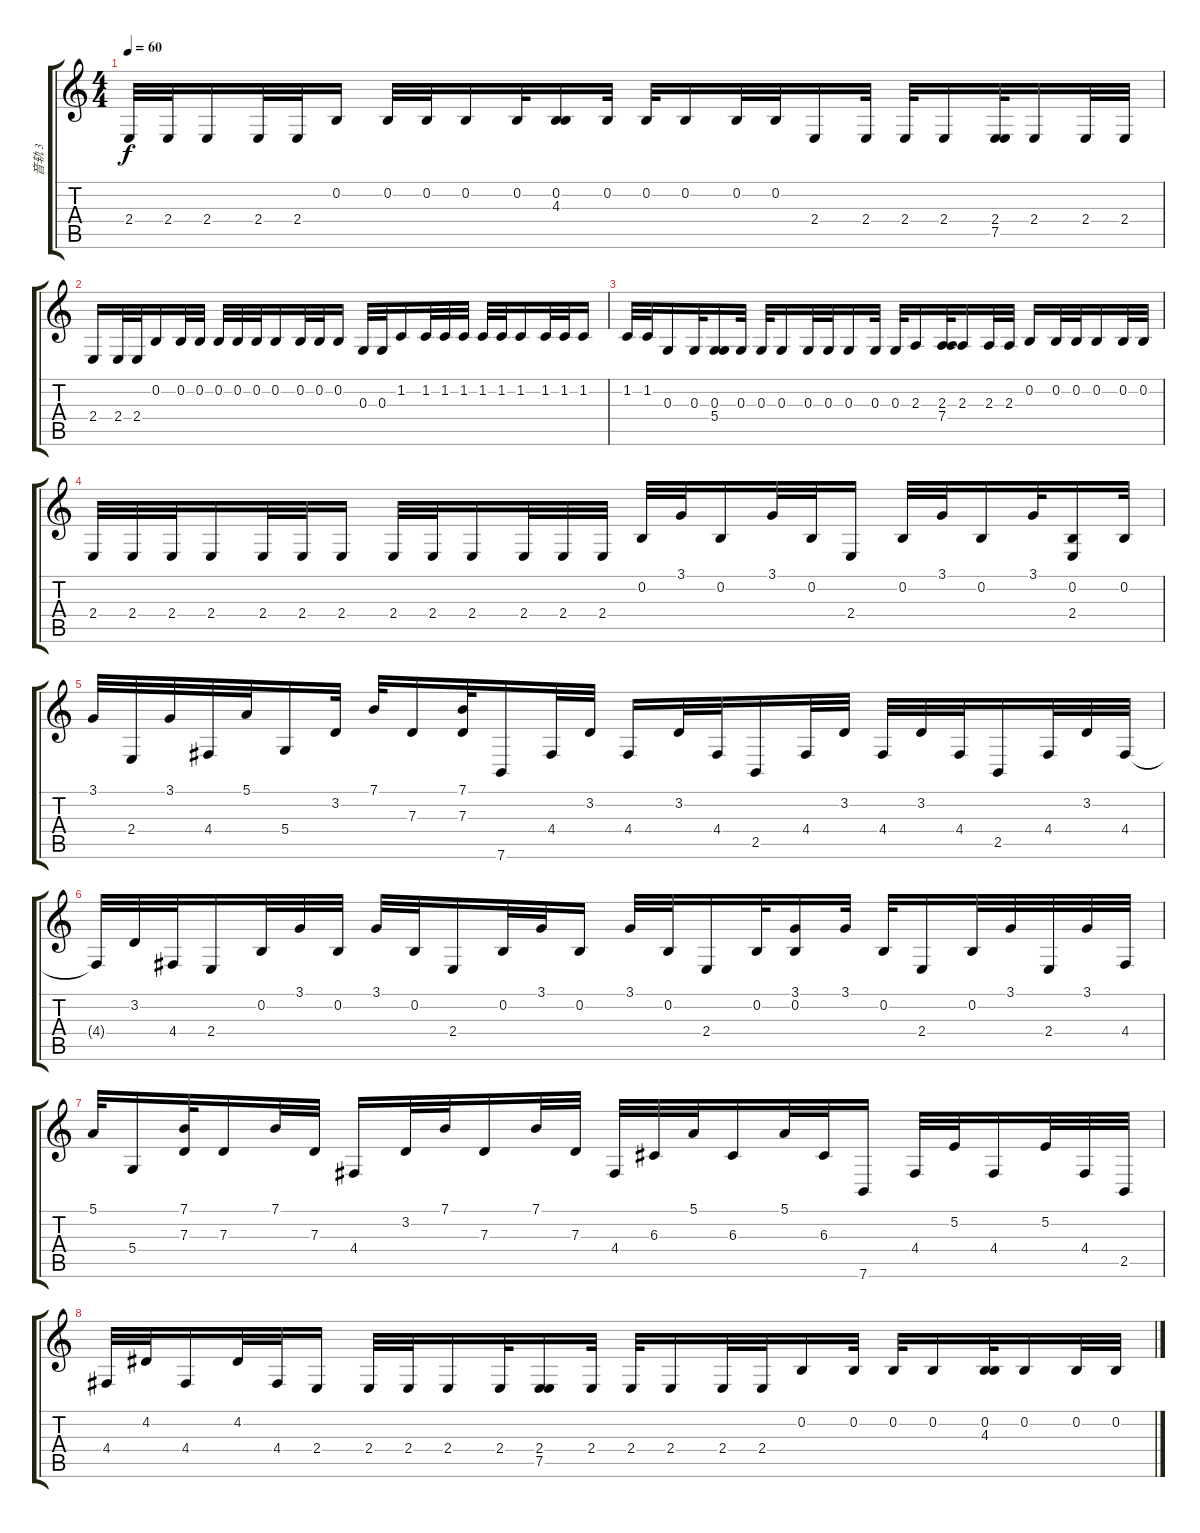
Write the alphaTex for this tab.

\track ("音轨 3" "音轨 3") {instrument lead1square}
\staff {score tabs}
\tuning (E4 B3 G3 D3 A2 E2) {hide}
\ts (4 4)
\tempo 60
\clef g2
\ks c
2.4.32{dy f} 2.4.32 2.4.16 2.4.32 2.4.32 0.2.16 0.2.32 0.2.32 0.2.16 0.2.32 (0.2 4.3).16 0.2.32 0.2.32 0.2.16 0.2.32 0.2.32 2.4.16 2.4.32 2.4.32 2.4.16 (2.4 7.5).32 2.4.16 2.4.32 2.4.32 |
2.4.16 2.4.32 2.4.32 0.2.16 0.2.32 0.2.32 0.2.32 0.2.32 0.2.32 0.2.16 0.2.32 0.2.32 0.2.16 0.3.32 0.3.32 1.2.16 1.2.32 1.2.32 1.2.32 1.2.32 1.2.32 1.2.16 1.2.32 1.2.32 1.2.16 |
1.2.32 1.2.32 0.3.16 0.3.32 (0.3 5.4).16 0.3.32 0.3.32 0.3.16 0.3.32 0.3.32 0.3.16 0.3.32 0.3.32 2.3.16 (2.3 7.4).32 2.3.16 2.3.32 2.3.32 0.2.16 0.2.32 0.2.32 0.2.16 0.2.32 0.2.32 |
2.4.32 2.4.32 2.4.32 2.4.16 2.4.32 2.4.32 2.4.16 2.4.32 2.4.32 2.4.16 2.4.32 2.4.32 2.4.32 0.2.32 3.1.32 0.2.16 3.1.32 0.2.32 2.4.16 0.2.32 3.1.32 0.2.16 3.1.32 (0.2 2.4).16 0.2.32 |
3.1.32 2.4.32 3.1.32 4.4.32 5.1.32 5.4.16 3.2.32 7.1.32 7.3.16 (7.1 7.3).32 7.6.16 4.4.32 3.2.32 4.4.16 3.2.32 4.4.32 2.5.16 4.4.32 3.2.32 4.4.32 3.2.32 4.4.32 2.5.16 4.4.32 3.2.32 4.4.32 |
4.4{t}.32 3.2.32 4.4.32 2.4.16 0.2.32 3.1.32 0.2.32 3.1.32 0.2.32 2.4.16 0.2.32 3.1.32 0.2.16 3.1.32 0.2.32 2.4.16 0.2.32 (3.1 0.2).16 3.1.32 0.2.32 2.4.16 0.2.32 3.1.32 2.4.32 3.1.32 4.4.32 |
5.1.32 5.4.16 (7.1 7.3).32 7.3.16 7.1.32 7.3.32 4.4.16 3.2.32 7.1.32 7.3.16 7.1.32 7.3.32 4.4.32 6.3.32 5.1.32 6.3.16 5.1.32 6.3.32 7.6.16 4.4.32 5.2.32 4.4.16 5.2.32 4.4.32 2.5.32 |
4.4.32 4.2.32 4.4.16 4.2.32 4.4.32 2.4.16 2.4.32 2.4.32 2.4.16 2.4.32 (2.4 7.5).16 2.4.32 2.4.32 2.4.16 2.4.32 2.4.32 0.2.16 0.2.32 0.2.32 0.2.16 (0.2 4.3).32 0.2.16 0.2.32 0.2.32
